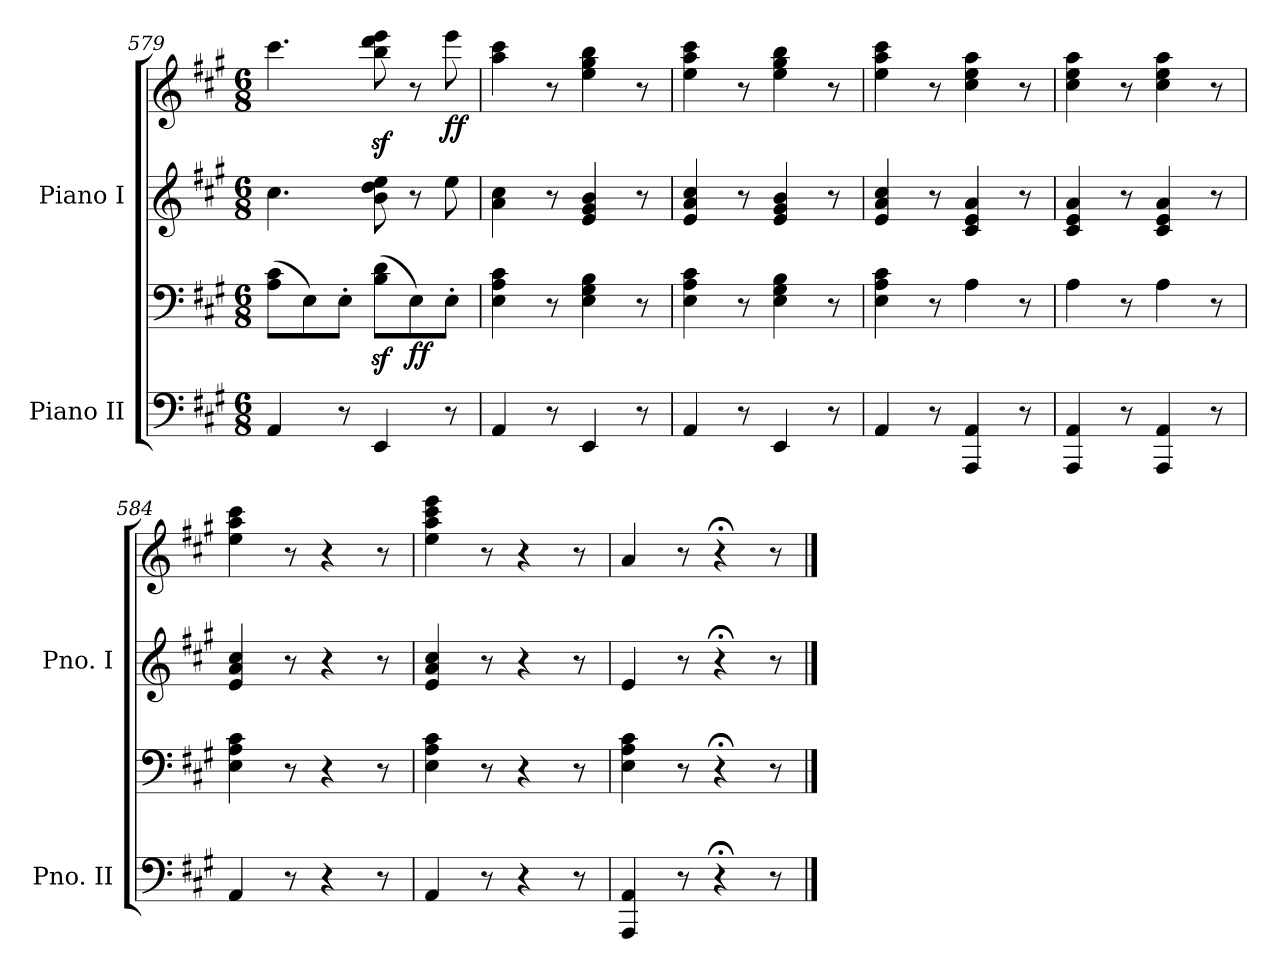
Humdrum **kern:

**kern	**kern	**dynam	**kern	**kern	**dynam
*part2	*part2	*part2	*part1	*part1	*part1
*staff4	*staff3	*staff3/4	*staff2	*staff1	*staff1/2
*I"Piano II	*	*	*I"Piano I	*	*
*I'Pno. II	*	*	*I'Pno. I	*	*
*clefF4	*clefF4	*	*clefG2	*clefG2	*
*k[f#c#g#]	*k[f#c#g#]	*	*k[f#c#g#]	*k[f#c#g#]	*
*M6/8	*M6/8	*	*M6/8	*M6/8	*
=579	=579	=579	=579	=579	=579
4AA/	(>8A\ 8c#\L	.	4.cc#\	4.ccc#\	.
.	8E\)	.	.	.	.
8r	8E'\J	.	.	.	.
4EE/	(>8B\z< 8d\z<L	.	8b\ 8dd\ 8ee\	8bb\z< 8ddd\z< 8eee\z<	.
!	!	!LO:DY:b	!	!	!
.	8E\)	ff	8r	8r	.
!	!	!	!	!	!LO:DY:b
8r	8E'\J	.	8ee\	8eee\	ff
=580	=580	=580	=580	=580	=580
4AA/	4E\ 4A\ 4c#\	.	4a\ 4cc#\	4aa\ 4ccc#\	.
8r	8r	.	8r	8r	.
4EE/	4E\ 4G#\ 4B\	.	4e/ 4g#/ 4b/	4ee\ 4gg#\ 4bb\	.
8r	8r	.	8r	8r	.
=581	=581	=581	=581	=581	=581
4AA/	4E\ 4A\ 4c#\	.	4e/ 4a/ 4cc#/	4ee\ 4aa\ 4ccc#\	.
8r	8r	.	8r	8r	.
4EE/	4E\ 4G#\ 4B\	.	4e/ 4g#/ 4b/	4ee\ 4gg#\ 4bb\	.
8r	8r	.	8r	8r	.
=582	=582	=582	=582	=582	=582
4AA/	4E\ 4A\ 4c#\	.	4e/ 4a/ 4cc#/	4ee\ 4aa\ 4ccc#\	.
8r	8r	.	8r	8r	.
4AAA/ 4AA/	4A\	.	4c#/ 4e/ 4a/	4cc#\ 4ee\ 4aa\	.
8r	8r	.	8r	8r	.
=583	=583	=583	=583	=583	=583
4AAA/ 4AA/	4A\	.	4c#/ 4e/ 4a/	4cc#\ 4ee\ 4aa\	.
8r	8r	.	8r	8r	.
4AAA/ 4AA/	4A\	.	4c#/ 4e/ 4a/	4cc#\ 4ee\ 4aa\	.
8r	8r	.	8r	8r	.
=584	=584	=584	=584	=584	=584
4AA/	4E\ 4A\ 4c#\	.	4e/ 4a/ 4cc#/	4ee\ 4aa\ 4ccc#\	.
8r	8r	.	8r	8r	.
4r	4r	.	4r	4r	.
8r	8r	.	8r	8r	.
=585	=585	=585	=585	=585	=585
4AA/	4E\ 4A\ 4c#\	.	4e/ 4a/ 4cc#/	4ee\ 4aa\ 4ccc#\ 4eee\	.
8r	8r	.	8r	8r	.
4r	4r	.	4r	4r	.
8r	8r	.	8r	8r	.
=586	=586	=586	=586	=586	=586
4AAA/ 4AA/	4E\ 4A\ 4c#\	.	4e/	4a/	.
8r	8r	.	8r	8r	.
4r;<	4r;<	.	4r;<	4r;<	.
8r	8r	.	8r	8r	.
==	==	==	==	==	==
*-	*-	*-	*-	*-	*-
